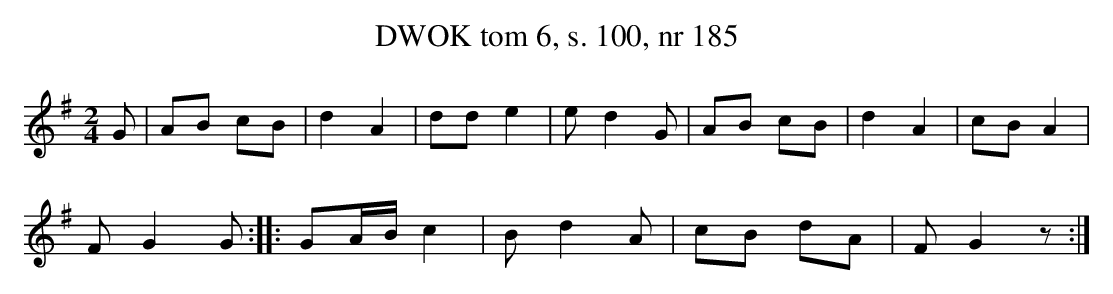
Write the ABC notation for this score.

X:1
T:DWOK tom 6, s. 100, nr 185
L:1/16
M:2/4
K:G
G2|A2B2 c2B2|d4 A4|d2d2 e4|e2d4G2|A2B2 c2B2|d4 A4|c2B2 A4|
F2G4G2::G2AB c4|B2d4A2|c2B2 d2A2|F2G4z2:|
